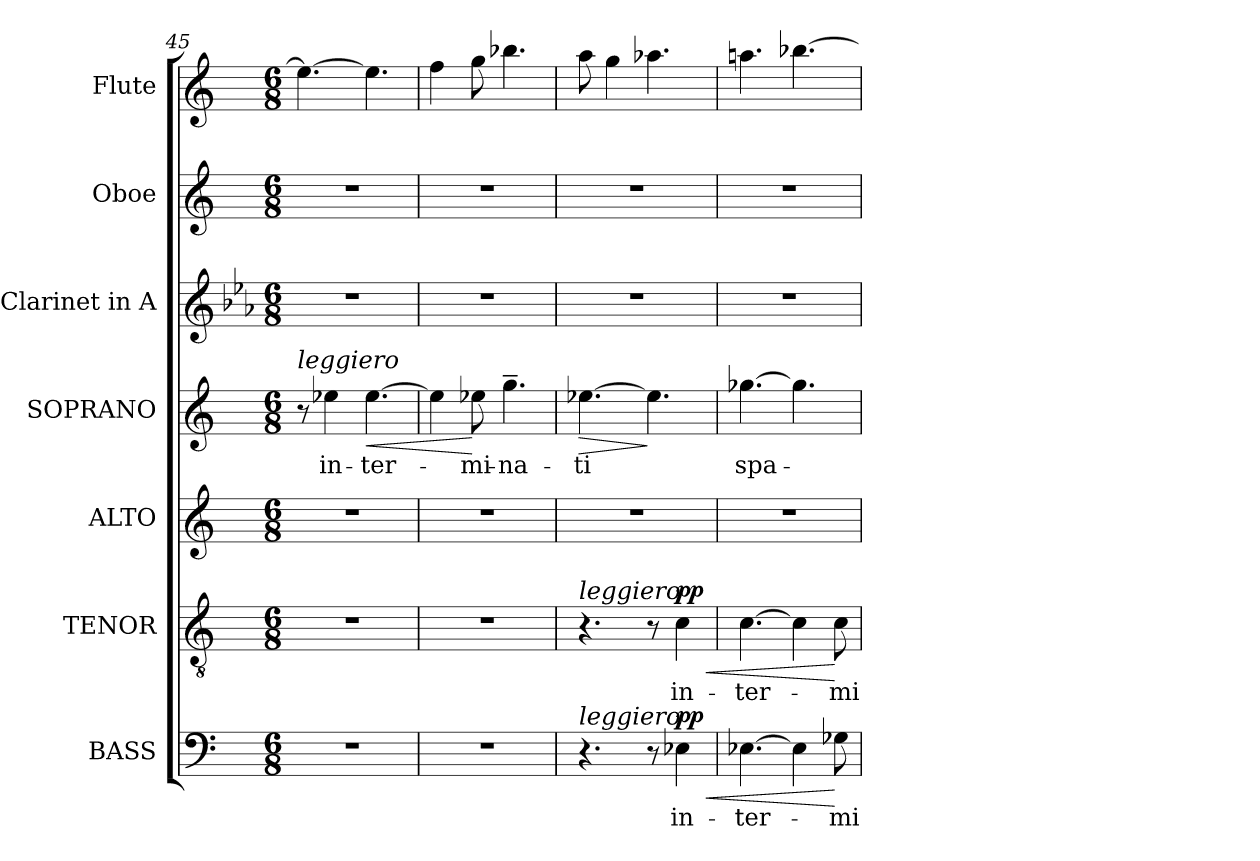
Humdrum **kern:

**kern	**text	**dynam	**kern	**text	**dynam	**kern	**kern	**text	**dynam	**kern	**kern	**kern
*part7	*part7	*part7	*part6	*part6	*part6	*part5	*part4	*part4	*part4	*part3	*part2	*part1
*staff7	*staff7	*staff7	*staff6	*staff6	*staff6	*staff5	*staff4	*staff4	*staff4	*staff3	*staff2	*staff1
*I"BASS	*	*	*I"TENOR	*	*	*I"ALTO	*I"SOPRANO	*	*	*I"Clarinet in A	*I"Oboe	*I"Flute
*I'B.	*	*	*I'T.	*	*	*I'A.	*I'S.	*	*	*I'Cl.	*I'Ob.	*I'Fl.
*clefF4	*	*	*clefGv2	*	*	*clefG2	*clefG2	*	*	*clefG2	*clefG2	*clefG2
*	*	*	*ITrd7c12	*	*	*	*	*	*	*ITrd2c3	*	*
*k[]	*	*	*k[]	*	*	*k[]	*k[]	*	*	*k[]	*k[]	*k[]
*C:	*	*	*C:	*	*	*C:	*C:	*	*	*C:	*C:	*C:
*M6/8	*	*	*M6/8	*	*	*M6/8	*M6/8	*	*	*M6/8	*M6/8	*M6/8
=45	=45	=45	=45	=45	=45	=45	=45	=45	=45	=45	=45	=45
!	!	!	!	!	!	!	!LO:TX:a:i:t=leggiero	!	!	!	!	!
!LO:N:vis=1	!	!	!LO:N:vis=1	!	!	!LO:N:vis=1	!	!	!	!LO:N:vis=1	!LO:N:vis=1	!
2.r	.	.	2.r	.	.	2.r	8r	.	.	2.r	2.r	4.ee-i\_>
!	!	!	!	!	!	!	!	!LO:LY:b:color=#000000	!	!	!	!
.	.	.	.	.	.	.	4ee-Xi\	in-	.	.	.	.
!	!	!	!	!	!	!	!	!LO:LY:b:color=#000000	!LO:HP:b	!	!	!
.	.	.	.	.	.	.	[>4.ee-i\	-ter-	<	.	.	4.ee-i\]
=46	=46	=46	=46	=46	=46	=46	=46	=46	=46	=46	=46	=46
!LO:N:vis=1	!	!	!LO:N:vis=1	!	!	!LO:N:vis=1	!	!	!	!LO:N:vis=1	!LO:N:vis=1	!
2.r	.	.	2.r	.	.	2.r	4ee-i\]	.	.	2.r	2.r	4ffi\
!	!	!	!	!	!	!	!	!LO:LY:b:color=#000000	!	!	!	!
.	.	.	.	.	.	.	8ee-Xi\	-mi-	[	.	.	8ggi\
!	!	!	!	!	!	!	!	!LO:LY:b:color=#000000	!	!	!	!
.	.	.	.	.	.	.	4.gg~i\	-na-	.	.	.	4.bb-Xi\
=47	=47	=47	=47	=47	=47	=47	=47	=47	=47	=47	=47	=47
!	!	!	!	!	!	!LO:N:vis=1	!	!	!	!	!	!
!	!	!	!LO:TX:a:i:t=leggiero	!	!	!	!	!	!	!	!	!
!LO:TX:a:i:t=leggiero	!	!	!	!	!	!	!	!	!	!	!	!
!	!	!	!	!	!	!	!	!LO:LY:b:color=#000000	!LO:HP:b	!LO:N:vis=1	!LO:N:vis=1	!
4.r	.	.	4.r	.	.	2.r	[>4.ee-Xi\	-ti	>	2.r	2.r	8aai\
.	.	.	.	.	.	.	.	.	.	.	.	4ggi\
8r	.	.	8r	.	.	.	4.ee-i\]	.	]	.	.	4.aa-Xi\
!	!LO:LY:b:color=#000000	!LO:HP:b	!	!	!	!	!	!	!	!	!	!
!	!	!	!	!LO:LY:b:color=#000000	!LO:HP:b	!	!	!	!	!	!	!
4E-Xi\	in-	< pp	4Ci\	in-	< pp	.	.	.	.	.	.	.
=48	=48	=48	=48	=48	=48	=48	=48	=48	=48	=48	=48	=48
!	!LO:LY:b:color=#000000	!	!	!	!	!	!	!	!	!	!	!
!	!	!	!	!LO:LY:b:color=#000000	!	!LO:N:vis=1	!	!	!	!	!	!
!	!	!	!	!	!	!	!	!LO:LY:b:color=#000000	!	!LO:N:vis=1	!LO:N:vis=1	!
[>4.E-Xi\	-ter-	.	[>4.Ci\	-ter-	.	2.r	[>4.gg-Xi\	spa-	.	2.r	2.r	4.aani\
4E-i\]	.	.	4Ci\]	.	.	.	4.gg-i\]	.	.	.	.	[>4.bb-Xi\
!	!LO:LY:b:color=#000000	!	!	!	!	!	!	!	!	!	!	!
!	!	!	!	!LO:LY:b:color=#000000	!	!	!	!	!	!	!	!
8G-Xi\	-mi-	[	8Ci\	-mi-	[	.	.	.	.	.	.	.
=	=	=	=	=	=	=	=	=	=	=	=	=
*-	*-	*-	*-	*-	*-	*-	*-	*-	*-	*-	*-	*-
